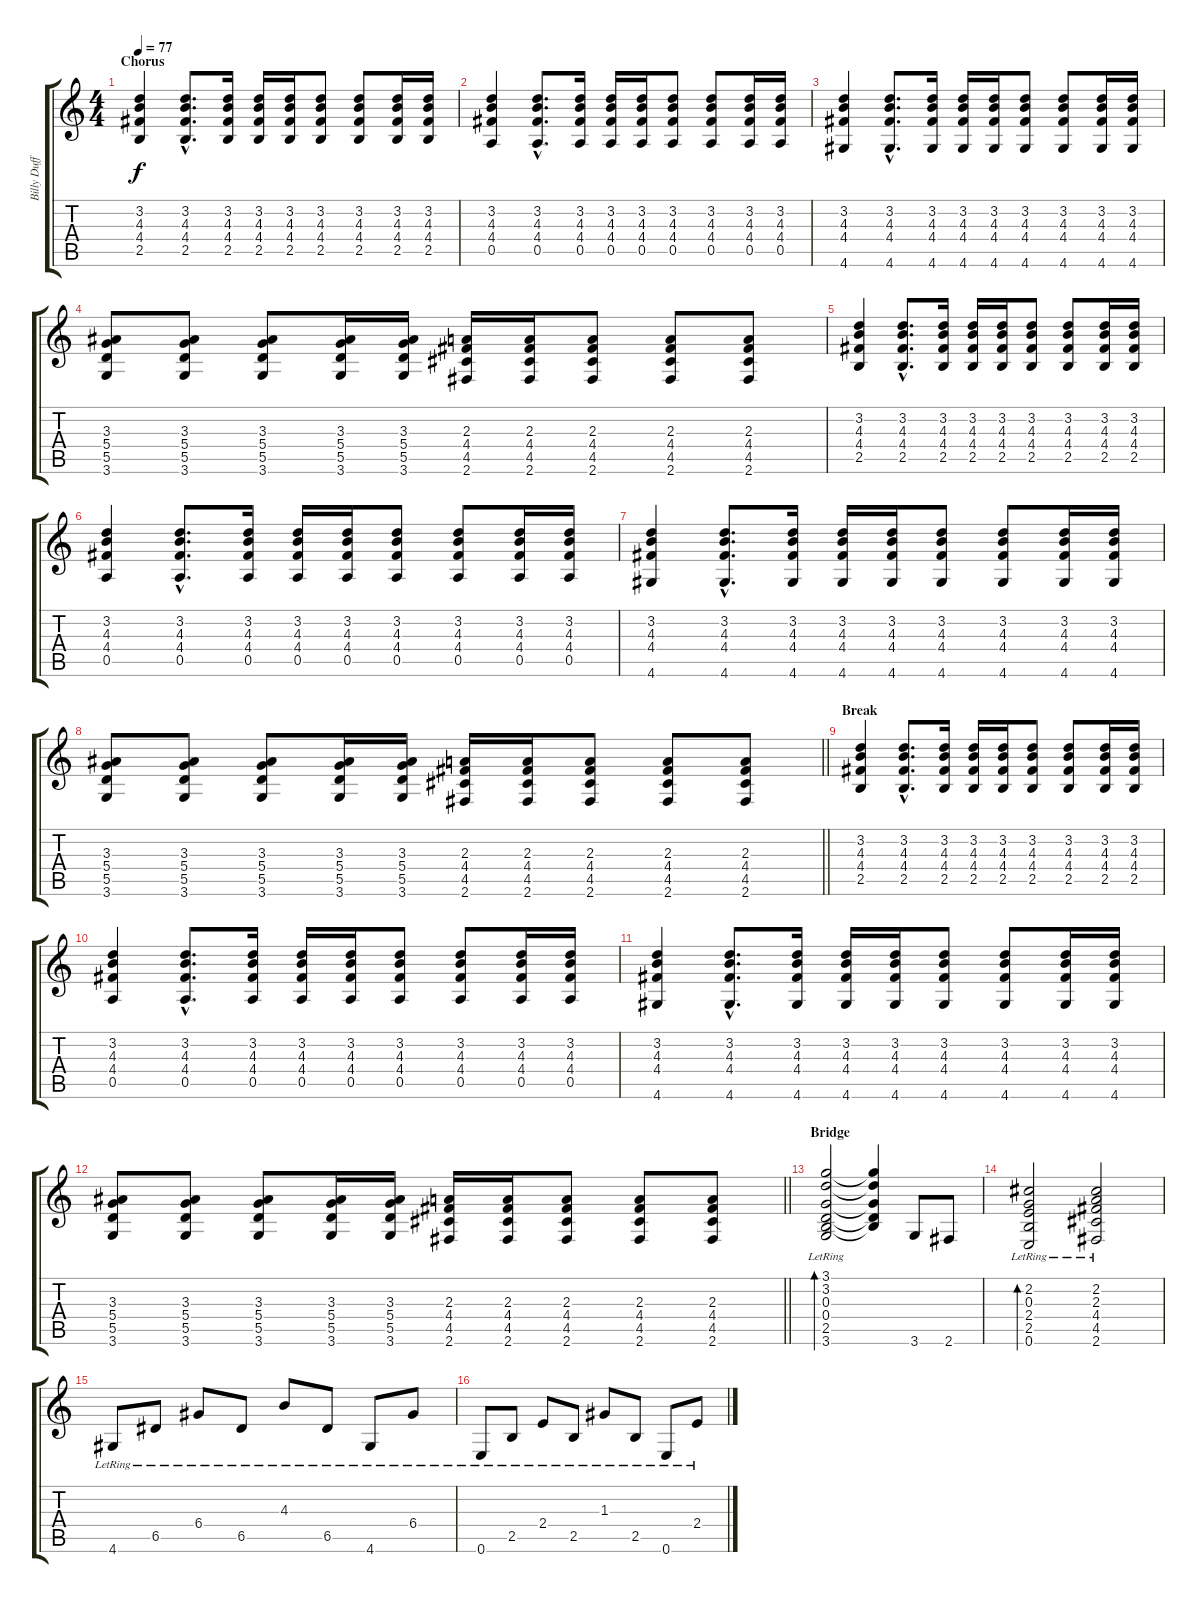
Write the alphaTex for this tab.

\track ("Billy Duffy (Rhythm Guitar)" "Billy Duff") {instrument electricguitarclean}
\staff {score tabs}
\tuning (E4 B3 G3 D3 A2 E2) {hide}
\ts (4 4)
\section ("" "Chorus")
\tempo 77
\clef g2
\ks c
(3.2 4.3 4.4 2.5).4{dy f} (3.2{hac} 4.3{hac} 4.4{hac} 2.5{hac}).8{d} (3.2 4.3 4.4 2.5).16 (3.2 4.3 4.4 2.5).16 (3.2 4.3 4.4 2.5).16 (3.2 4.3 4.4 2.5).8 (3.2 4.3 4.4 2.5).8 (3.2 4.3 4.4 2.5).16 (3.2 4.3 4.4 2.5).16 |
(3.2 4.3 4.4 0.5).4 (3.2{hac} 4.3{hac} 4.4{hac} 0.5{hac}).8{d} (3.2 4.3 4.4 0.5).16 (3.2 4.3 4.4 0.5).16 (3.2 4.3 4.4 0.5).16 (3.2 4.3 4.4 0.5).8 (3.2 4.3 4.4 0.5).8 (3.2 4.3 4.4 0.5).16 (3.2 4.3 4.4 0.5).16 |
(3.2 4.3 4.4 4.6).4 (3.2{hac} 4.3{hac} 4.4{hac} 4.6{hac}).8{d} (3.2 4.3 4.4 4.6).16 (3.2 4.3 4.4 4.6).16 (3.2 4.3 4.4 4.6).16 (3.2 4.3 4.4 4.6).8 (3.2 4.3 4.4 4.6).8 (3.2 4.3 4.4 4.6).16 (3.2 4.3 4.4 4.6).16 |
(3.3 5.4 5.5 3.6).8 (3.3 5.4 5.5 3.6).8 (3.3 5.4 5.5 3.6).8 (3.3 5.4 5.5 3.6).16 (3.3 5.4 5.5 3.6).16 (2.3 4.4 4.5 2.6).16 (2.3 4.4 4.5 2.6).16 (2.3 4.4 4.5 2.6).8 (2.3 4.4 4.5 2.6).8 (2.3 4.4 4.5 2.6).8 |
(3.2 4.3 4.4 2.5).4 (3.2{hac} 4.3{hac} 4.4{hac} 2.5{hac}).8{d} (3.2 4.3 4.4 2.5).16 (3.2 4.3 4.4 2.5).16 (3.2 4.3 4.4 2.5).16 (3.2 4.3 4.4 2.5).8 (3.2 4.3 4.4 2.5).8 (3.2 4.3 4.4 2.5).16 (3.2 4.3 4.4 2.5).16 |
(3.2 4.3 4.4 0.5).4 (3.2{hac} 4.3{hac} 4.4{hac} 0.5{hac}).8{d} (3.2 4.3 4.4 0.5).16 (3.2 4.3 4.4 0.5).16 (3.2 4.3 4.4 0.5).16 (3.2 4.3 4.4 0.5).8 (3.2 4.3 4.4 0.5).8 (3.2 4.3 4.4 0.5).16 (3.2 4.3 4.4 0.5).16 |
(3.2 4.3 4.4 4.6).4 (3.2{hac} 4.3{hac} 4.4{hac} 4.6{hac}).8{d} (3.2 4.3 4.4 4.6).16 (3.2 4.3 4.4 4.6).16 (3.2 4.3 4.4 4.6).16 (3.2 4.3 4.4 4.6).8 (3.2 4.3 4.4 4.6).8 (3.2 4.3 4.4 4.6).16 (3.2 4.3 4.4 4.6).16 |
\barLineRight lightlight
(3.3 5.4 5.5 3.6).8 (3.3 5.4 5.5 3.6).8 (3.3 5.4 5.5 3.6).8 (3.3 5.4 5.5 3.6).16 (3.3 5.4 5.5 3.6).16 (2.3 4.4 4.5 2.6).16 (2.3 4.4 4.5 2.6).16 (2.3 4.4 4.5 2.6).8 (2.3 4.4 4.5 2.6).8 (2.3 4.4 4.5 2.6).8 |
\section ("" "Break")
(3.2 4.3 4.4 2.5).4 (3.2{hac} 4.3{hac} 4.4{hac} 2.5{hac}).8{d} (3.2 4.3 4.4 2.5).16 (3.2 4.3 4.4 2.5).16 (3.2 4.3 4.4 2.5).16 (3.2 4.3 4.4 2.5).8 (3.2 4.3 4.4 2.5).8 (3.2 4.3 4.4 2.5).16 (3.2 4.3 4.4 2.5).16 |
(3.2 4.3 4.4 0.5).4 (3.2{hac} 4.3{hac} 4.4{hac} 0.5{hac}).8{d} (3.2 4.3 4.4 0.5).16 (3.2 4.3 4.4 0.5).16 (3.2 4.3 4.4 0.5).16 (3.2 4.3 4.4 0.5).8 (3.2 4.3 4.4 0.5).8 (3.2 4.3 4.4 0.5).16 (3.2 4.3 4.4 0.5).16 |
(3.2 4.3 4.4 4.6).4 (3.2{hac} 4.3{hac} 4.4{hac} 4.6{hac}).8{d} (3.2 4.3 4.4 4.6).16 (3.2 4.3 4.4 4.6).16 (3.2 4.3 4.4 4.6).16 (3.2 4.3 4.4 4.6).8 (3.2 4.3 4.4 4.6).8 (3.2 4.3 4.4 4.6).16 (3.2 4.3 4.4 4.6).16 |
\barLineRight lightlight
(3.3 5.4 5.5 3.6).8 (3.3 5.4 5.5 3.6).8 (3.3 5.4 5.5 3.6).8 (3.3 5.4 5.5 3.6).16 (3.3 5.4 5.5 3.6).16 (2.3 4.4 4.5 2.6).16 (2.3 4.4 4.5 2.6).16 (2.3 4.4 4.5 2.6).8 (2.3 4.4 4.5 2.6).8 (2.3 4.4 4.5 2.6).8 |
\section ("" "Bridge")
(3.1{lr} 3.2{lr} 0.3{lr} 0.4{lr} 2.5{lr} 3.6).2{bd 60 volume 15} (3.1{t} 3.2{t} 0.3{t} 0.4{t} 2.5{t}).4 3.6.8 2.6.8 |
(2.2{lr} 0.3{lr} 2.4{lr} 2.5{lr} 0.6{lr}).2{bd 60} (2.2{lr} 2.3{lr} 4.4{lr} 4.5{lr} 2.6{lr}).2 |
4.6{lr}.8 6.5{lr}.8 6.4{lr}.8 6.5{lr}.8 4.3{lr}.8 6.5{lr}.8 4.6{lr}.8 6.4{lr}.8 |
0.6{lr}.8 2.5{lr}.8 2.4{lr}.8 2.5{lr}.8 1.3{lr}.8 2.5{lr}.8 0.6{lr}.8 2.4{lr}.8
